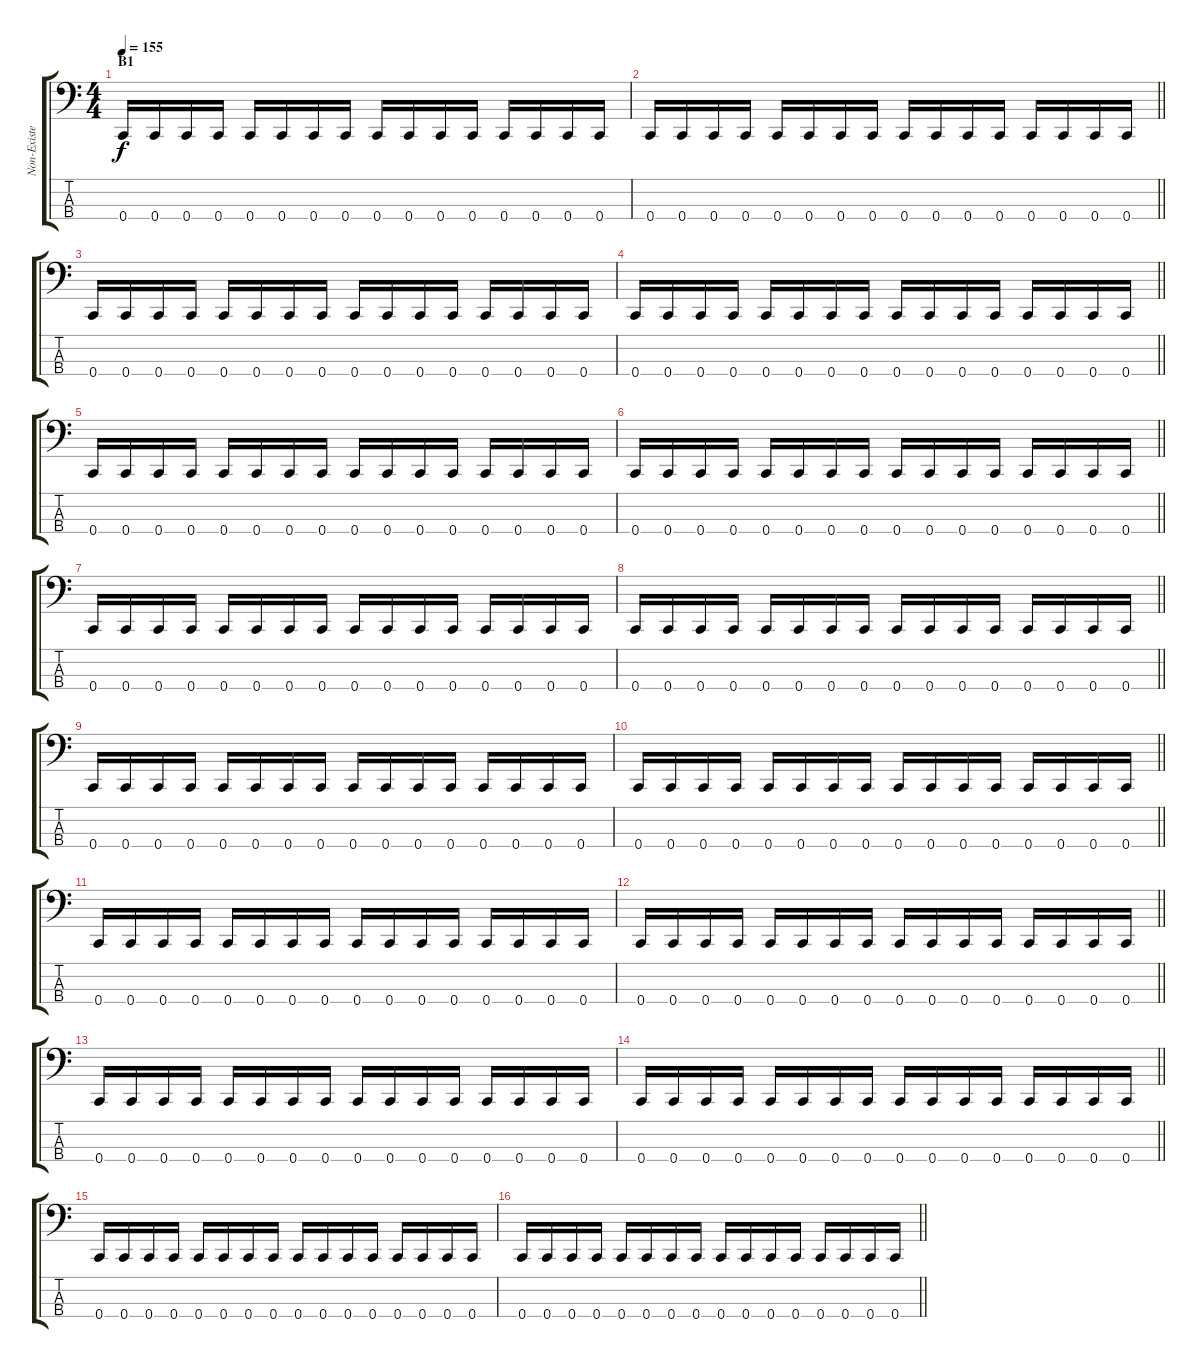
\track ("Non-Existent Bass" "Non-Existe") {instrument electricbassfinger}
\staff {score tabs}
\tuning (Eb2 Bb1 F1 C1) {hide}
\ts (4 4)
\section ("" "B1")
\tempo 155
\clef f4
\ks c
0.4.16{dy f} 0.4.16 0.4.16 0.4.16 0.4.16 0.4.16 0.4.16 0.4.16 0.4.16 0.4.16 0.4.16 0.4.16 0.4.16 0.4.16 0.4.16 0.4.16 |
\barLineRight lightlight
0.4.16 0.4.16 0.4.16 0.4.16 0.4.16 0.4.16 0.4.16 0.4.16 0.4.16 0.4.16 0.4.16 0.4.16 0.4.16 0.4.16 0.4.16 0.4.16 |
0.4.16 0.4.16 0.4.16 0.4.16 0.4.16 0.4.16 0.4.16 0.4.16 0.4.16 0.4.16 0.4.16 0.4.16 0.4.16 0.4.16 0.4.16 0.4.16 |
\barLineRight lightlight
0.4.16 0.4.16 0.4.16 0.4.16 0.4.16 0.4.16 0.4.16 0.4.16 0.4.16 0.4.16 0.4.16 0.4.16 0.4.16 0.4.16 0.4.16 0.4.16 |
\section ("" "")
0.4.16 0.4.16 0.4.16 0.4.16 0.4.16 0.4.16 0.4.16 0.4.16 0.4.16 0.4.16 0.4.16 0.4.16 0.4.16 0.4.16 0.4.16 0.4.16 |
\barLineRight lightlight
0.4.16 0.4.16 0.4.16 0.4.16 0.4.16 0.4.16 0.4.16 0.4.16 0.4.16 0.4.16 0.4.16 0.4.16 0.4.16 0.4.16 0.4.16 0.4.16 |
0.4.16 0.4.16 0.4.16 0.4.16 0.4.16 0.4.16 0.4.16 0.4.16 0.4.16 0.4.16 0.4.16 0.4.16 0.4.16 0.4.16 0.4.16 0.4.16 |
\barLineRight lightlight
0.4.16 0.4.16 0.4.16 0.4.16 0.4.16 0.4.16 0.4.16 0.4.16 0.4.16 0.4.16 0.4.16 0.4.16 0.4.16 0.4.16 0.4.16 0.4.16 |
\section ("" "")
0.4.16 0.4.16 0.4.16 0.4.16 0.4.16 0.4.16 0.4.16 0.4.16 0.4.16 0.4.16 0.4.16 0.4.16 0.4.16 0.4.16 0.4.16 0.4.16 |
\barLineRight lightlight
0.4.16 0.4.16 0.4.16 0.4.16 0.4.16 0.4.16 0.4.16 0.4.16 0.4.16 0.4.16 0.4.16 0.4.16 0.4.16 0.4.16 0.4.16 0.4.16 |
0.4.16 0.4.16 0.4.16 0.4.16 0.4.16 0.4.16 0.4.16 0.4.16 0.4.16 0.4.16 0.4.16 0.4.16 0.4.16 0.4.16 0.4.16 0.4.16 |
\barLineRight lightlight
0.4.16 0.4.16 0.4.16 0.4.16 0.4.16 0.4.16 0.4.16 0.4.16 0.4.16 0.4.16 0.4.16 0.4.16 0.4.16 0.4.16 0.4.16 0.4.16 |
\section ("" "")
0.4.16 0.4.16 0.4.16 0.4.16 0.4.16 0.4.16 0.4.16 0.4.16 0.4.16 0.4.16 0.4.16 0.4.16 0.4.16 0.4.16 0.4.16 0.4.16 |
\barLineRight lightlight
0.4.16 0.4.16 0.4.16 0.4.16 0.4.16 0.4.16 0.4.16 0.4.16 0.4.16 0.4.16 0.4.16 0.4.16 0.4.16 0.4.16 0.4.16 0.4.16 |
0.4.16 0.4.16 0.4.16 0.4.16 0.4.16 0.4.16 0.4.16 0.4.16 0.4.16 0.4.16 0.4.16 0.4.16 0.4.16 0.4.16 0.4.16 0.4.16 |
\barLineRight lightlight
0.4.16 0.4.16 0.4.16 0.4.16 0.4.16 0.4.16 0.4.16 0.4.16 0.4.16 0.4.16 0.4.16 0.4.16 0.4.16 0.4.16 0.4.16 0.4.16
